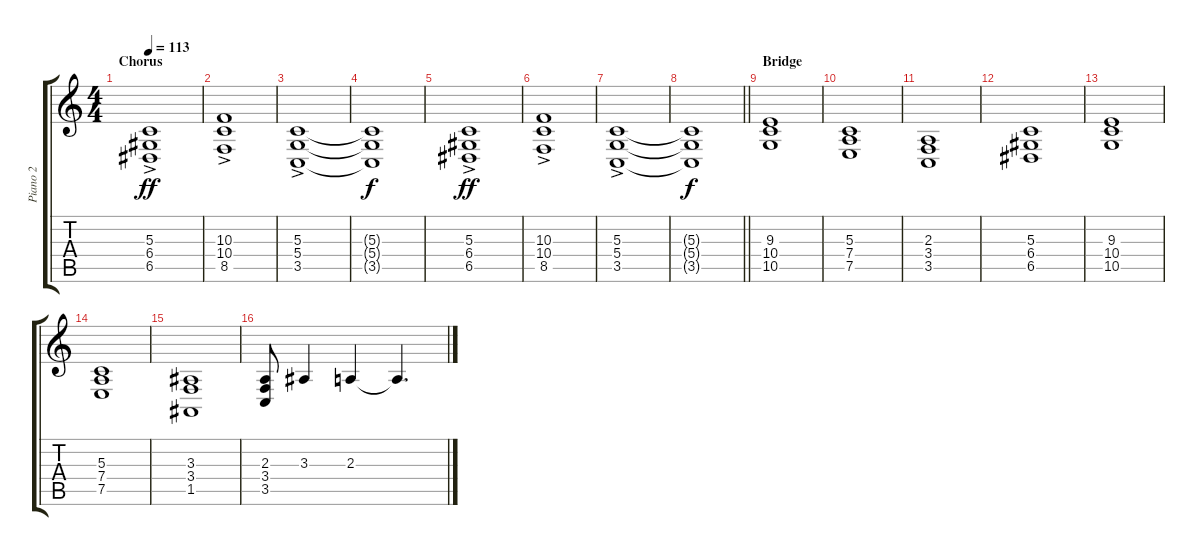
\track ("Piano 2" "Piano 2") {instrument acousticgrandpiano}
\staff {score tabs}
\tuning (E4 B3 G3 D3 A2 E2) {hide}
\ts (4 4)
\section ("" "Chorus")
\tempo 113
\clef g2
\ks c
(5.3{ac} 6.4{ac} 6.5{ac}).1{dy ff} |
(10.3{ac} 10.4{ac} 8.5{ac}).1 |
(5.3{ac} 5.4{ac} 3.5{ac}).1 |
(5.3{t} 5.4{t} 3.5{t}).1{dy f} |
(5.3{ac} 6.4{ac} 6.5{ac}).1{dy ff} |
(10.3{ac} 10.4{ac} 8.5{ac}).1 |
(5.3{ac} 5.4{ac} 3.5{ac}).1 |
\barLineRight lightlight
(5.3{t} 5.4{t} 3.5{t}).1{dy f} |
\section ("" "Bridge")
(9.3 10.4 10.5).1 |
(5.3 7.4 7.5).1 |
(2.3 3.4 3.5).1 |
(5.3 6.4 6.5).1 |
(9.3 10.4 10.5).1 |
(5.3 7.4 7.5).1 |
(3.3 3.4 1.5).1 |
(2.3 3.4 3.5).8 3.3.4 2.3.4 2.3{t}.4{d}
